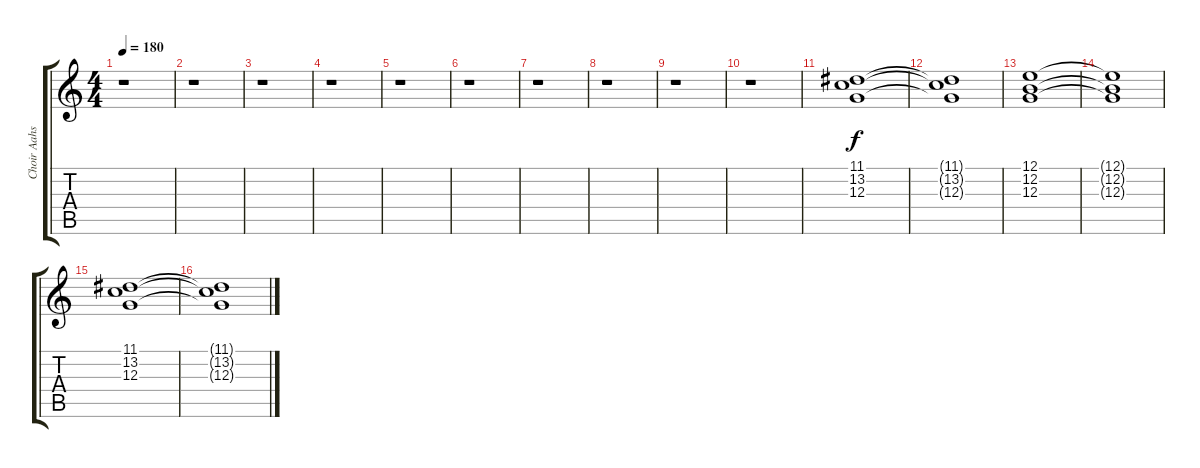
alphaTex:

\track ("Choir Aahs" "Choir Aahs") {instrument choiraahs}
\staff {score tabs}
\tuning (E4 B3 G3 D3 A2 E2) {hide}
\ts (4 4)
\tempo 180
\clef g2
\ks c
r.1{dy f} |
r.1 |
r.1 |
r.1 |
r.1 |
r.1 |
r.1 |
r.1 |
r.1 |
r.1 |
(11.1 13.2 12.3).1 |
(11.1{t} 13.2{t} 12.3{t}).1 |
(12.1 12.2 12.3).1 |
(12.1{t} 12.2{t} 12.3{t}).1 |
(11.1 13.2 12.3).1 |
(11.1{t} 13.2{t} 12.3{t}).1
